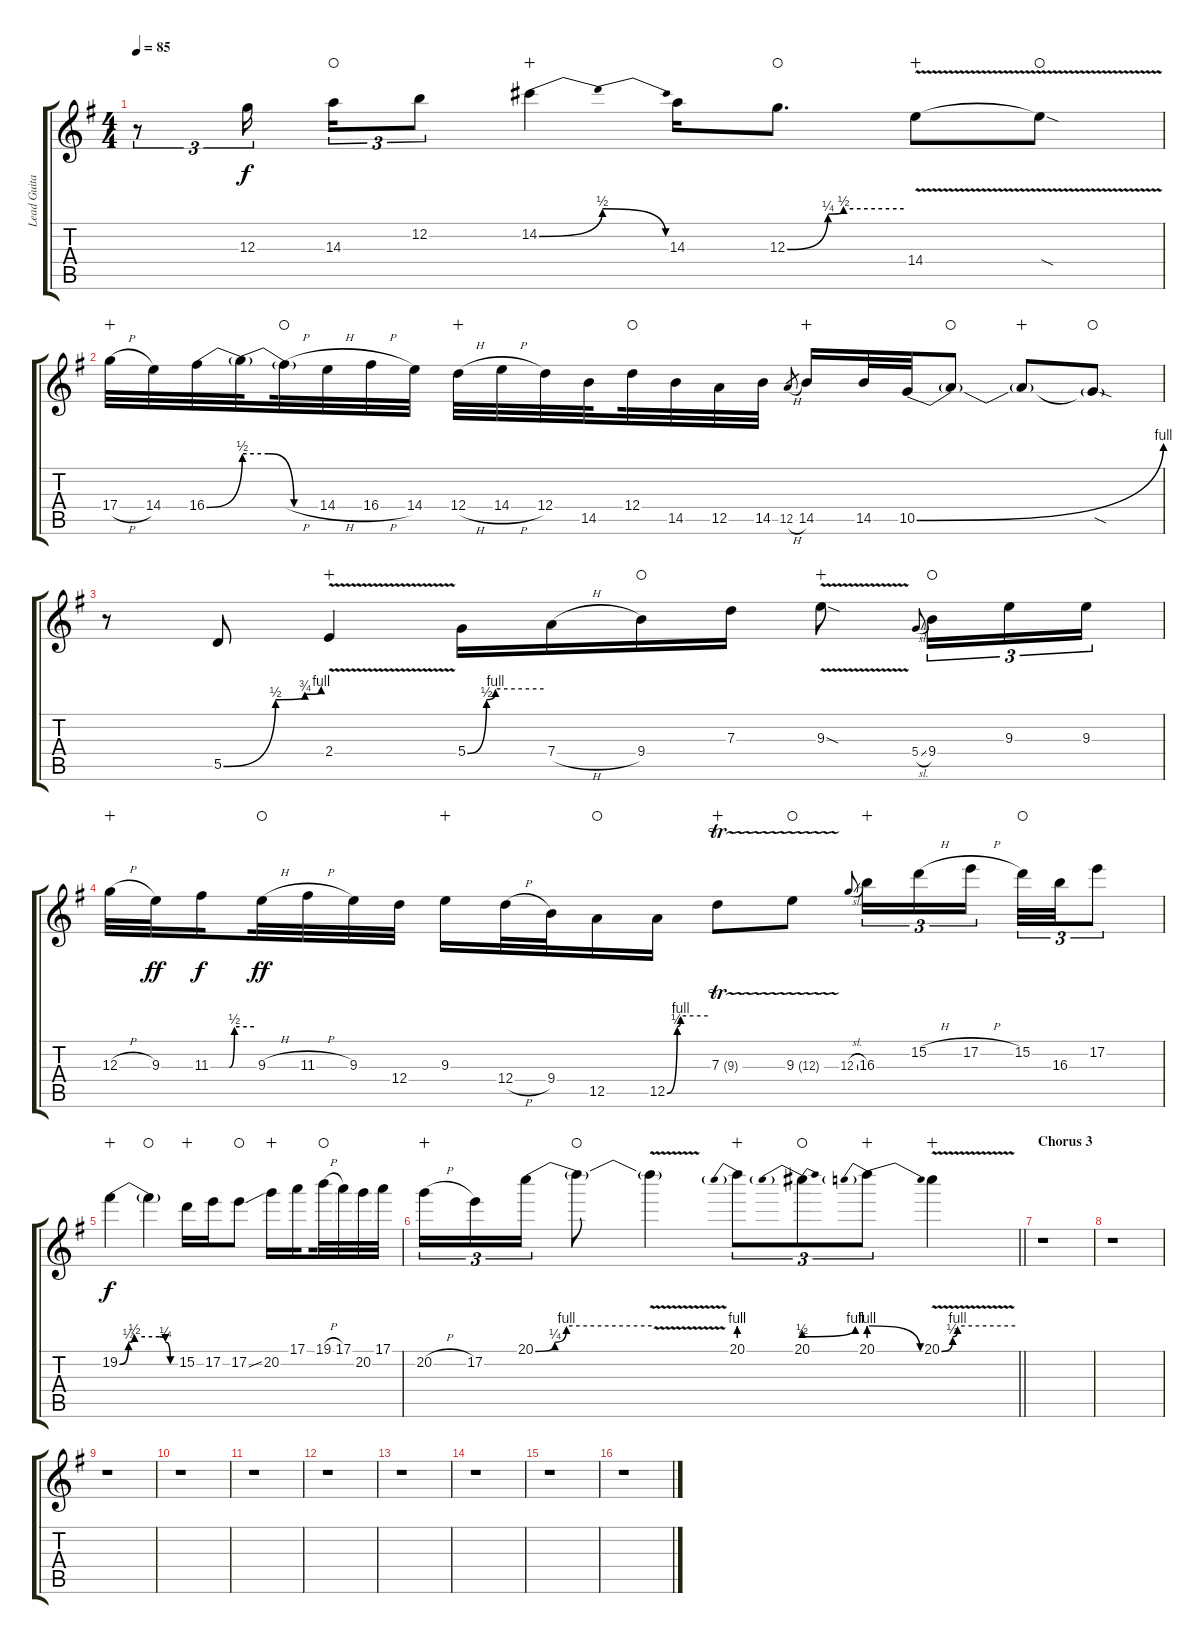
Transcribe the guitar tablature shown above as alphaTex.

\track ("Lead Guitar" "Lead Guita") {instrument distortionguitar}
\staff {score tabs}
\tuning (E4 B3 G3 D3 A2 E2) {hide}
\ts (4 4)
\tempo 85
\clef g2
\ks g
r.8{tu (3 2) dy f} 12.3.16{tu (3 2) beam splitsecondary} 14.3.16{tu (3 2) waho} 12.2.8{tu (3 2)} 14.2{be (bendrelease 0 0 16 2 45 2 60 0)}.4{wahc} 14.3.16 12.3{be (custom 0 0 21 1 29 2 60 2)}.8{d waho} 14.4{v}.8{wahc} 14.4{sod t}.8{waho} |
17.4{h}.32{wahc} 14.4.32 16.4{be (bend 0 0 60 2)}.32 16.4{be (custom 0 2 20 2 40 0 60 0) t}.32{beam splitsecondary} 16.4{h t}.32{waho} 14.4{h}.32 16.4{h}.32 14.4.32 12.4{h}.32{wahc} 14.4{h}.32 12.4.32 14.5.32{beam splitsecondary} 12.4.32{waho} 14.5.32 12.5.32 14.5.32 12.5{h}.8{gr} 14.5.16{wahc} 14.5.32 10.5{be (bend 0 0 60 4)}.32 10.5{t}.8{waho} 10.5{t}.8{wahc} 10.5{sod t}.8{waho} |
r.8 5.5{be (custom 0 0 32 2 50 3 60 4)}.8 2.4{v}.4{wahc} 5.4{be (custom 0 0 15 2 22 4 60 4)}.16 7.4{h}.16 9.4.16{waho} 7.3.16 9.3{v sod}.8{wahc} 5.4{sl}.8{gr onbeat} 9.4.16{tu (3 2) waho} 9.3.16{tu (3 2)} 9.3.16{tu (3 2)} |
12.3{h}.32{wahc} 9.3.32{dy ff} 11.3{be (custom 0 0 26 0 33 2 60 2)}.16{dy f beam splitsecondary} 9.3{h}.32{dy ff waho} 11.3{h}.32 9.3.32 12.4.32 9.3.16{wahc} 12.4{h}.32 9.4.32{beam splitsecondary} 12.5.16{waho} 12.5{be (custom 0 0 15 2 20 4 60 4)}.16 7.3{tr (9 16)}.8{wahc} 9.3{tr (12 32)}.8{waho} 12.3{sl}.8{gr onbeat} 16.3.16{tu (3 2) wahc} 15.2{h}.16{tu (3 2)} 17.2{h}.16{tu (3 2) beam splitsecondary} 15.2.32{tu (3 2) waho} 16.3.32{tu (3 2)} 17.2.8{tu (3 2)} |
19.2{be (custom 0 0 9 1 15 2 40 2 46 1 51 0 60 0)}.4{dy f wahc} 19.2{t}.4{waho} 15.2.16{wahc} 17.2.16 17.2{ss}.8{waho} 20.2.16{wahc} 17.1.16{beam splitsecondary} 19.1{h}.32{waho} 17.1.32 20.2.32 17.1.32 |
\barLineRight lightlight
20.2{h}.16{tu (3 2) wahc} 17.2.16{tu (3 2)} 20.1{be (custom 0 0 10 1 16 4 60 4)}.16{tu (3 2)} 20.1{t}.8{waho} 20.1{v t}.4 20.1{be (prebend 0 4 60 4)}.8{tu (3 2) wahc} 20.1{be (prebendbend 0 2 60 4)}.8{tu (3 2) waho} 20.1{be (prebendrelease 0 4 60 0)}.8{tu (3 2) wahc} 20.1{be (custom 0 0 9 2 13 4 60 4) v}.4{wahc} |
\section ("" "Chorus 3")
r.1 |
r.1 |
r.1 |
r.1 |
r.1 |
r.1 |
r.1 |
r.1 |
r.1 |
r.1
